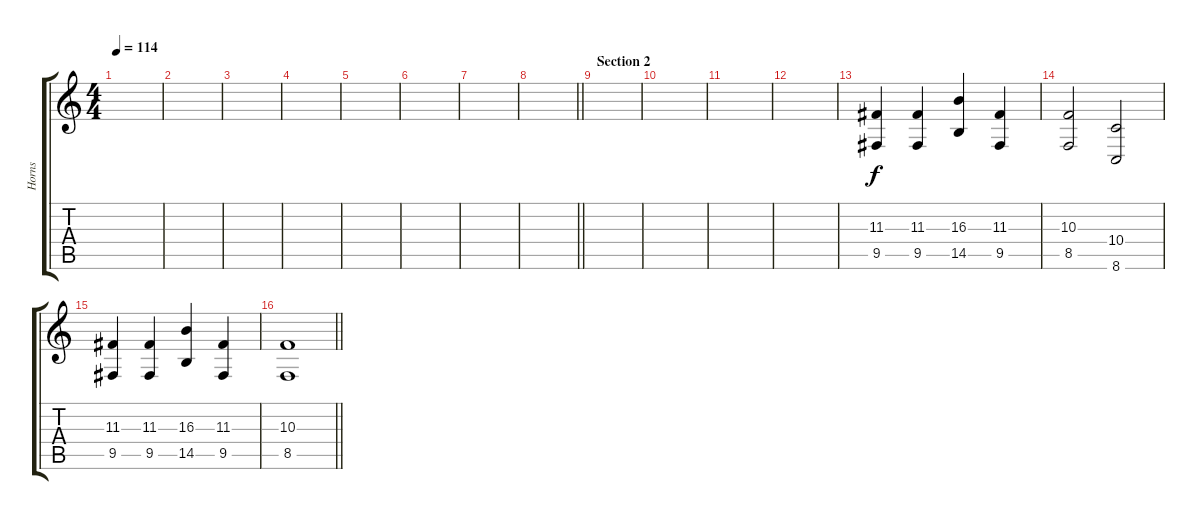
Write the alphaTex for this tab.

\track ("Horns" "Horns") {instrument frenchhorn}
\staff {score tabs}
\tuning (E4 B3 G3 D3 A2 E2) {hide}
\ts (4 4)
\tempo 114
\clef g2
\ks c
|
|
|
|
|
|
|
\barLineRight lightlight
|
\section ("" "Section 2")
|
|
|
|
(11.3 9.5).4 (11.3 9.5).4 (16.3 14.5).4 (11.3 9.5).4 |
(10.3 8.5).2 (10.4 8.6).2 |
(11.3 9.5).4 (11.3 9.5).4 (16.3 14.5).4 (11.3 9.5).4 |
\barLineRight lightlight
(10.3 8.5).1
